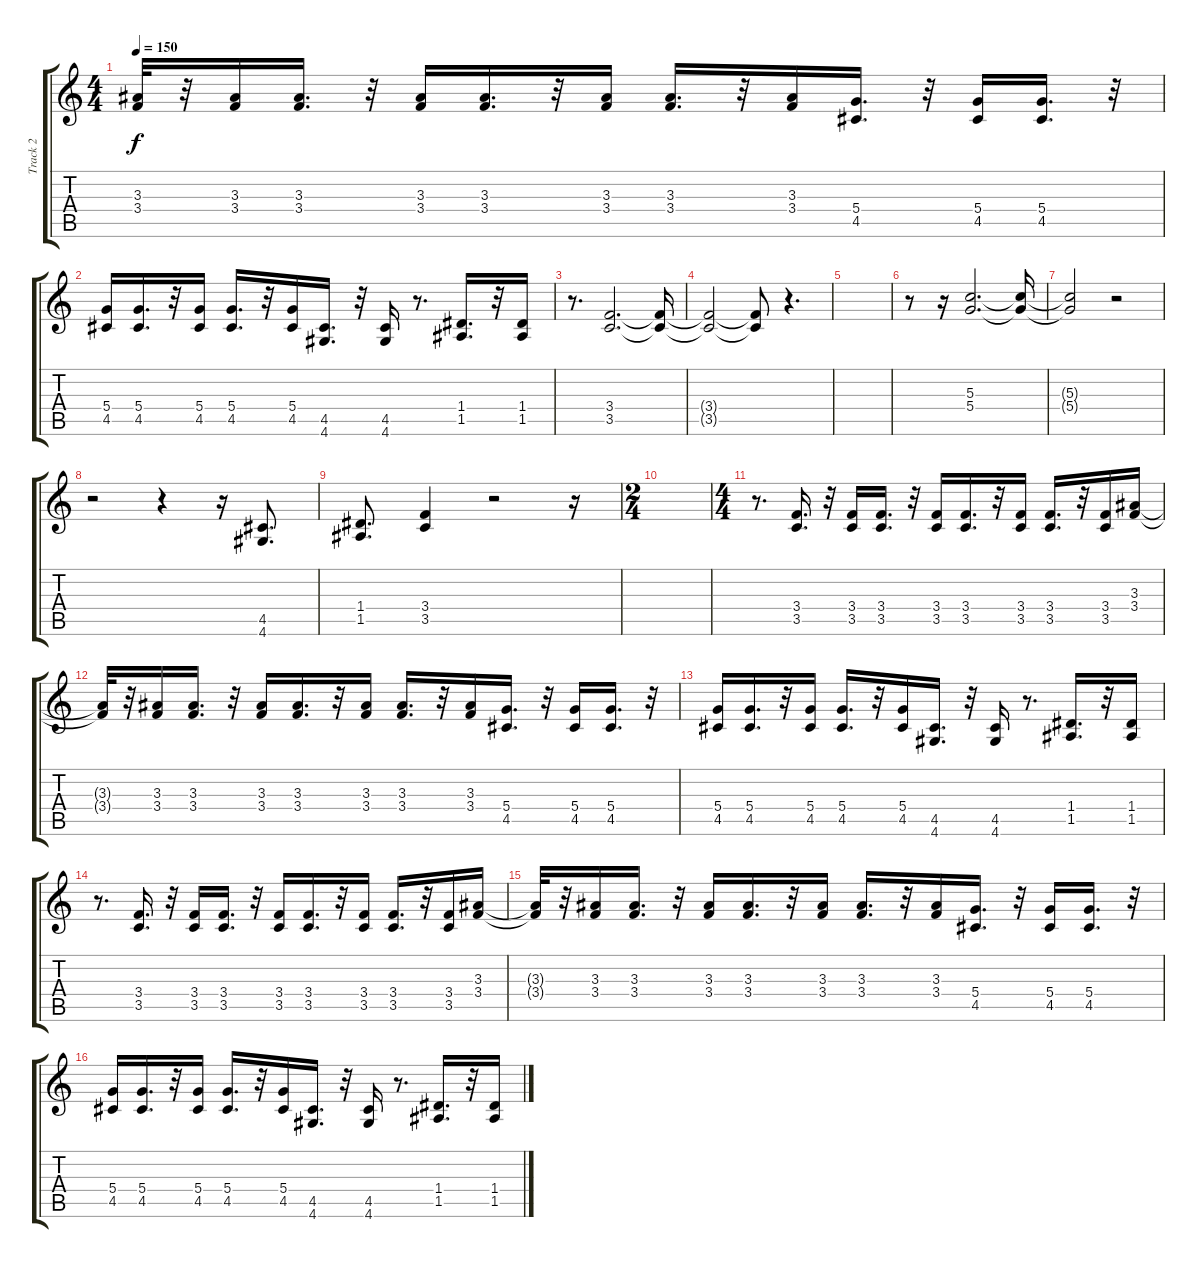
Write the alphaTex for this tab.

\track ("Track 2" "Track 2") {instrument distortionguitar}
\staff {score tabs}
\tuning (E4 B3 G3 D3 A2 E2) {hide}
\ts (4 4)
\tempo 150
\clef g2
\ks c
(3.3{t} 3.4{t}).32{dy f} r.32 (3.3 3.4).16 (3.3 3.4).16{d} r.32 (3.3 3.4).16 (3.3 3.4).16{d} r.32 (3.3 3.4).16 (3.3 3.4).16{d} r.32 (3.3 3.4).16 (5.4 4.5).16{d} r.32 (5.4 4.5).16 (5.4 4.5).16{d} r.32 |
(5.4 4.5).16 (5.4 4.5).16{d} r.32 (5.4 4.5).16 (5.4 4.5).16{d} r.32 (5.4 4.5).16 (4.5 4.6).16{d} r.32 (4.5 4.6).16 r.8{d} (1.4 1.5).16{d} r.32 (1.4 1.5).16 |
r.8{d} (3.4 3.5).2{d} (3.4{t} 3.5{t}).16 |
(3.4{t} 3.5{t}).2 (3.4{t} 3.5{t}).8 r.4{d} |
|
r.8 r.16 (5.3 5.4).2{d} (5.3{t} 5.4{t}).16 |
(5.3{t} 5.4{t}).2 r.2 |
r.2 r.4 r.16 (4.5 4.6).8{d} |
(1.4 1.5).8{d} (3.4 3.5).4 r.2 r.16 |
\ts (2 4)
|
\ts (4 4)
r.8{d} (3.4 3.5).16{d} r.32 (3.4 3.5).16 (3.4 3.5).16{d} r.32 (3.4 3.5).16 (3.4 3.5).16{d} r.32 (3.4 3.5).16 (3.4 3.5).16{d} r.32 (3.4 3.5).16 (3.3 3.4).16 |
(3.3{t} 3.4{t}).32 r.32 (3.3 3.4).16 (3.3 3.4).16{d} r.32 (3.3 3.4).16 (3.3 3.4).16{d} r.32 (3.3 3.4).16 (3.3 3.4).16{d} r.32 (3.3 3.4).16 (5.4 4.5).16{d} r.32 (5.4 4.5).16 (5.4 4.5).16{d} r.32 |
(5.4 4.5).16 (5.4 4.5).16{d} r.32 (5.4 4.5).16 (5.4 4.5).16{d} r.32 (5.4 4.5).16 (4.5 4.6).16{d} r.32 (4.5 4.6).16 r.8{d} (1.4 1.5).16{d} r.32 (1.4 1.5).16 |
r.8{d} (3.4 3.5).16{d} r.32 (3.4 3.5).16 (3.4 3.5).16{d} r.32 (3.4 3.5).16 (3.4 3.5).16{d} r.32 (3.4 3.5).16 (3.4 3.5).16{d} r.32 (3.4 3.5).16 (3.3 3.4).16 |
(3.3{t} 3.4{t}).32 r.32 (3.3 3.4).16 (3.3 3.4).16{d} r.32 (3.3 3.4).16 (3.3 3.4).16{d} r.32 (3.3 3.4).16 (3.3 3.4).16{d} r.32 (3.3 3.4).16 (5.4 4.5).16{d} r.32 (5.4 4.5).16 (5.4 4.5).16{d} r.32 |
(5.4 4.5).16 (5.4 4.5).16{d} r.32 (5.4 4.5).16 (5.4 4.5).16{d} r.32 (5.4 4.5).16 (4.5 4.6).16{d} r.32 (4.5 4.6).16 r.8{d} (1.4 1.5).16{d} r.32 (1.4 1.5).16
